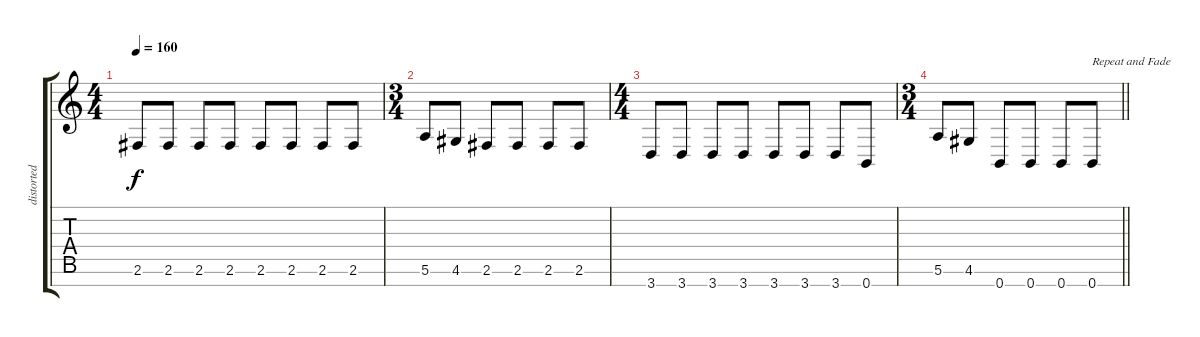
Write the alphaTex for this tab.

\track ("distorted guitar 3" "distorted ") {instrument distortionguitar}
\staff {score tabs}
\tuning (E4 B3 G3 D3 A2 E2 B1) {hide}
\ts (4 4)
\tempo 160
\clef g2
\ks c
2.6.8{dy f} 2.6.8 2.6.8 2.6.8 2.6.8 2.6.8 2.6.8 2.6.8 |
\ts (3 4)
5.6.8 4.6.8 2.6.8 2.6.8 2.6.8 2.6.8 |
\ts (4 4)
3.7.8 3.7.8 3.7.8 3.7.8 3.7.8 3.7.8 3.7.8 0.7.8 |
\ts (3 4)
\barLineRight lightlight
5.6.8 4.6.8 0.7.8 0.7.8 0.7.8 0.7.8{txt "Repeat and Fade"}
